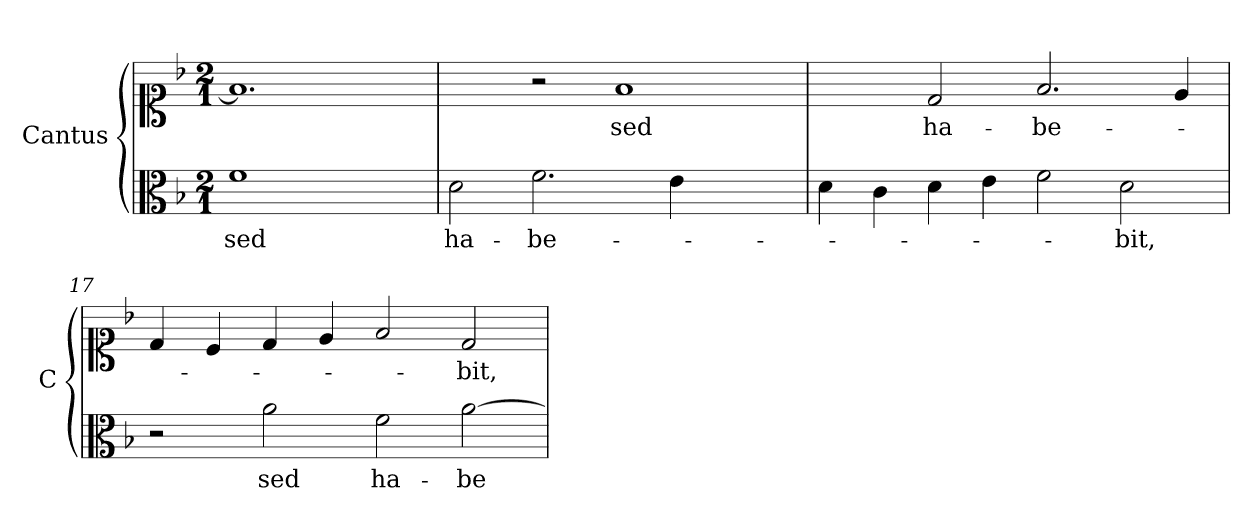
**kern	**text	**kern	**text
*part1	*part1	*part1	*part1
*staff2	*staff2	*staff1	*staff1
*I"Cantus	*	*	*
*I'C	*	*	*
*clefC3	*	*clefC1	*
*k[b-]	*	*k[b-]	*
*A:phr	*	*A:phr	*
*M2/1	*	*M2/1	*
=	=	=	=
1f	sed	1.fi]	.
2ryy	.	.	.
=15	=15	=15	=15
2d	ha-	2ryy	.
2.f	-be-	2r	.
.	.	1f	sed
4e	.	.	.
2ryy	.	.	.
=16	=16	=16	=16
4d	.	2ryy	.
4c	.	.	.
4d	.	2d	ha-
4e	.	.	.
2f	.	2.f	-be-
2d	-bit,	.	.
.	.	4e	.
=17	=17	=17	=17
2r	.	4d	.
.	.	4c	.
2ai	sed	4d	.
.	.	4e	.
2fi	ha-	2f	.
[2ai	-be-	2d	-bit,
=	=	=	=
*-	*-	*-	*-
